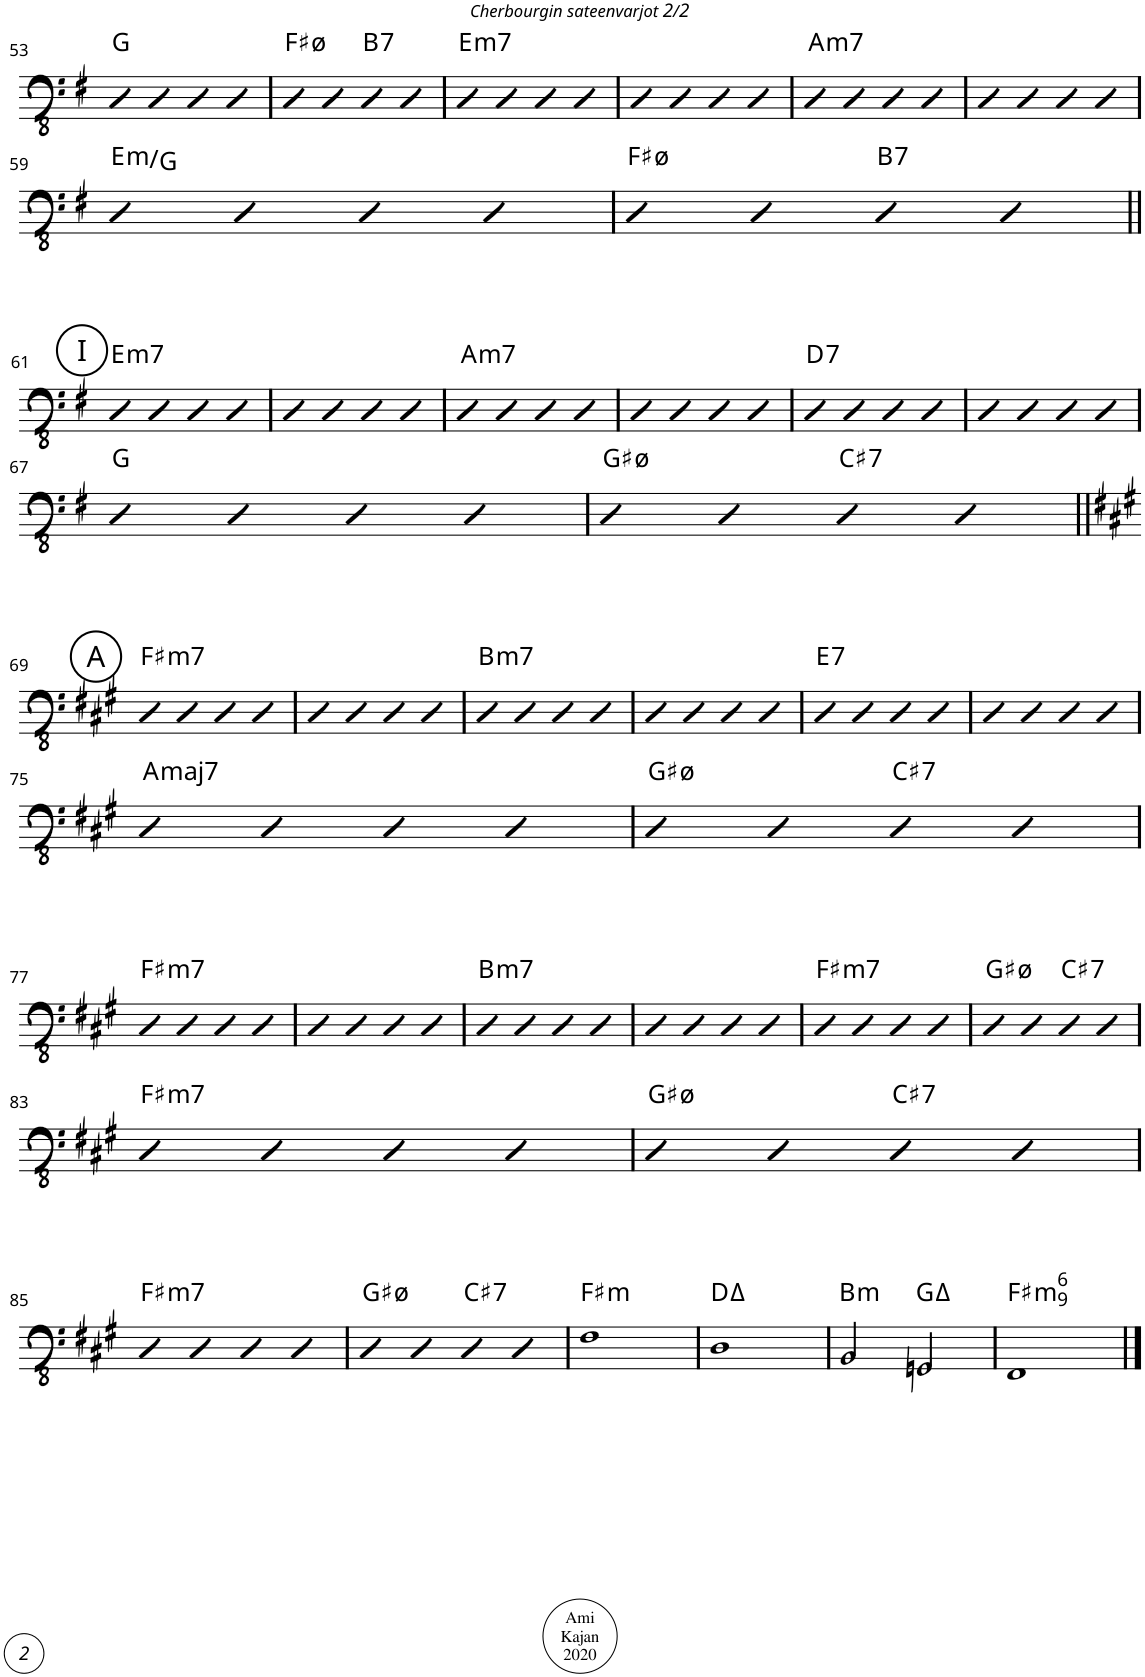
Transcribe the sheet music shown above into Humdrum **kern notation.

**kern	**harte
*part1	*part1
*staff1	*
*I"Acoustic Bass	*
*I'Bass	*
!!LO:PB:g=z
*clefFv4	*
*k[f#]	*
*M4/4	*
*met(c)	*
=53	=53
4FF#	G:maj
4FF#	.
4FF#	.
4FF#	.
=54	=54
4FF#	F#:hdim7
4FF#	.
!	!LO:H:kt=7
4FF#	B:7
4FF#	.
=55	=55
!	!LO:H:kt=m7
4FF#	E:min7
4FF#	.
4FF#	.
4FF#	.
=56	=56
4FF#	.
4FF#	.
4FF#	.
4FF#	.
=57	=57
!	!LO:H:kt=m7
4FF#	A:min7
4FF#	.
4FF#	.
4FF#	.
=58	=58
4FF#	.
4FF#	.
4FF#	.
4FF#	.
!!LO:LB:g=z
=59	=59
!	!LO:H:kt=m
4FF#	E:min/b3
4FF#	.
4FF#	.
4FF#	.
=60	=60
4FF#	F#:hdim7
4FF#	.
!	!LO:H:kt=7
4FF#	B:7
4FF#	.
!!LO:LB:g=z
!!LO:REH:place=s1:a:cj:enc=circle:fs=14:t=I
=61||	=61||
!	!LO:H:kt=m7
4FF#	E:min7
4FF#	.
4FF#	.
4FF#	.
=62	=62
4FF#	.
4FF#	.
4FF#	.
4FF#	.
=63	=63
!	!LO:H:kt=m7
4FF#	A:min7
4FF#	.
4FF#	.
4FF#	.
=64	=64
4FF#	.
4FF#	.
4FF#	.
4FF#	.
=65	=65
!	!LO:H:kt=7
4FF#	D:7
4FF#	.
4FF#	.
4FF#	.
=66	=66
4FF#	.
4FF#	.
4FF#	.
4FF#	.
!!LO:LB:g=z
=67	=67
4FF#	G:maj
4FF#	.
4FF#	.
4FF#	.
=68	=68
4FF#	G#:hdim7
4FF#	.
!	!LO:H:kt=7
4FF#	C#:7
4FF#	.
!!LO:LB:g=z
!!LO:REH:place=s1:a:cj:enc=circle:fs=14:t=A
=69||	=69||
*k[f#c#g#]	*
!	!LO:H:kt=m7
4FF#	F#:min7
4FF#	.
4FF#	.
4FF#	.
=70	=70
4FF#	.
4FF#	.
4FF#	.
4FF#	.
=71	=71
!	!LO:H:kt=m7
4FF#	B:min7
4FF#	.
4FF#	.
4FF#	.
=72	=72
4FF#	.
4FF#	.
4FF#	.
4FF#	.
=73	=73
!	!LO:H:kt=7
4FF#	E:7
4FF#	.
4FF#	.
4FF#	.
=74	=74
4FF#	.
4FF#	.
4FF#	.
4FF#	.
!!LO:LB:g=z
=75	=75
!	!LO:H:kt=maj7
4FF#	A:maj7
4FF#	.
4FF#	.
4FF#	.
=76	=76
4FF#	G#:hdim7
4FF#	.
!	!LO:H:kt=7
4FF#	C#:7
4FF#	.
!!LO:LB:g=z
=77	=77
!	!LO:H:kt=m7
4FF#	F#:min7
4FF#	.
4FF#	.
4FF#	.
=78	=78
4FF#	.
4FF#	.
4FF#	.
4FF#	.
=79	=79
!	!LO:H:kt=m7
4FF#	B:min7
4FF#	.
4FF#	.
4FF#	.
=80	=80
4FF#	.
4FF#	.
4FF#	.
4FF#	.
=81	=81
!	!LO:H:kt=m7
4FF#	F#:min7
4FF#	.
4FF#	.
4FF#	.
=82	=82
4FF#	G#:hdim7
4FF#	.
!	!LO:H:kt=7
4FF#	C#:7
4FF#	.
!!LO:LB:g=z
=83	=83
!	!LO:H:kt=m7
4FF#	F#:min7
4FF#	.
4FF#	.
4FF#	.
=84	=84
4FF#	G#:hdim7
4FF#	.
!	!LO:H:kt=7
4FF#	C#:7
4FF#	.
!!LO:LB:g=z
=85	=85
!	!LO:H:kt=m7
4FF#	F#:min7
4FF#	.
4FF#	.
4FF#	.
=86	=86
4FF#	G#:hdim7
4FF#	.
!	!LO:H:kt=7
4FF#	C#:7
4FF#	.
=87	=87
!	!LO:H:kt=m
1FF#	F#:min
=88	=88
1DD	D:maj
=89	=89
!	!LO:H:kt=m
2BBB/	B:min
2GGGn/	G:maj
=90	=90
!	!LO:H:kt=m6
1FFF#	F#:min6(9)
==	==
*-	*-
